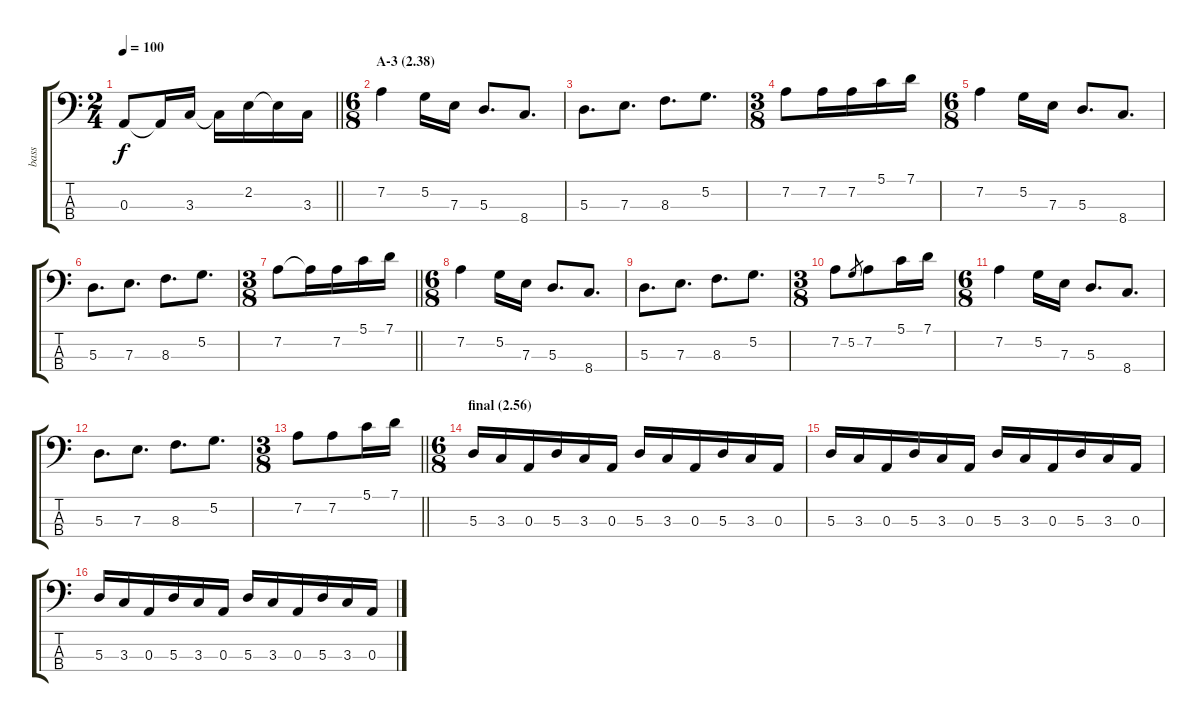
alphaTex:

\track ("bass" "bass") {instrument electricbasspick}
\staff {score tabs}
\tuning (G2 D2 A1 E1) {hide}
\ts (2 4)
\tempo 100
\clef f4
\barLineRight lightlight
\ks c
0.3.8{dy f} 0.3{t}.16 3.3.16 3.3{t}.16 2.2.16 2.2{t}.16 3.3.16 |
\ts (6 8)
\section ("" "A-3 (2.38)")
7.2.4 5.2.16 7.3.16 5.3.8{d} 8.4.8{d} |
5.3.8{d} 7.3.8{d} 8.3.8{d} 5.2.8{d} |
\ts (3 8)
7.2.8 7.2.16 7.2.16 5.1.16 7.1.16 |
\ts (6 8)
7.2.4 5.2.16 7.3.16 5.3.8{d} 8.4.8{d} |
5.3.8{d} 7.3.8{d} 8.3.8{d} 5.2.8{d} |
\ts (3 8)
\barLineRight lightlight
7.2.8 7.2{t}.16 7.2.16 5.1.16 7.1.16 |
\ts (6 8)
7.2.4 5.2.16 7.3.16 5.3.8{d} 8.4.8{d} |
5.3.8{d} 7.3.8{d} 8.3.8{d} 5.2.8{d} |
\ts (3 8)
7.2.8 5.2.8{gr} 7.2.8 5.1.16 7.1.16 |
\ts (6 8)
7.2.4 5.2.16 7.3.16 5.3.8{d} 8.4.8{d} |
5.3.8{d} 7.3.8{d} 8.3.8{d} 5.2.8{d} |
\ts (3 8)
\barLineRight lightlight
7.2.8 7.2.8 5.1.16 7.1.16 |
\ts (6 8)
\section ("" "final (2.56)")
5.3.16 3.3.16 0.3.16 5.3.16 3.3.16 0.3.16 5.3.16 3.3.16 0.3.16 5.3.16 3.3.16 0.3.16 |
5.3.16 3.3.16 0.3.16 5.3.16 3.3.16 0.3.16 5.3.16 3.3.16 0.3.16 5.3.16 3.3.16 0.3.16 |
5.3.16 3.3.16 0.3.16 5.3.16 3.3.16 0.3.16 5.3.16 3.3.16 0.3.16 5.3.16 3.3.16 0.3.16
